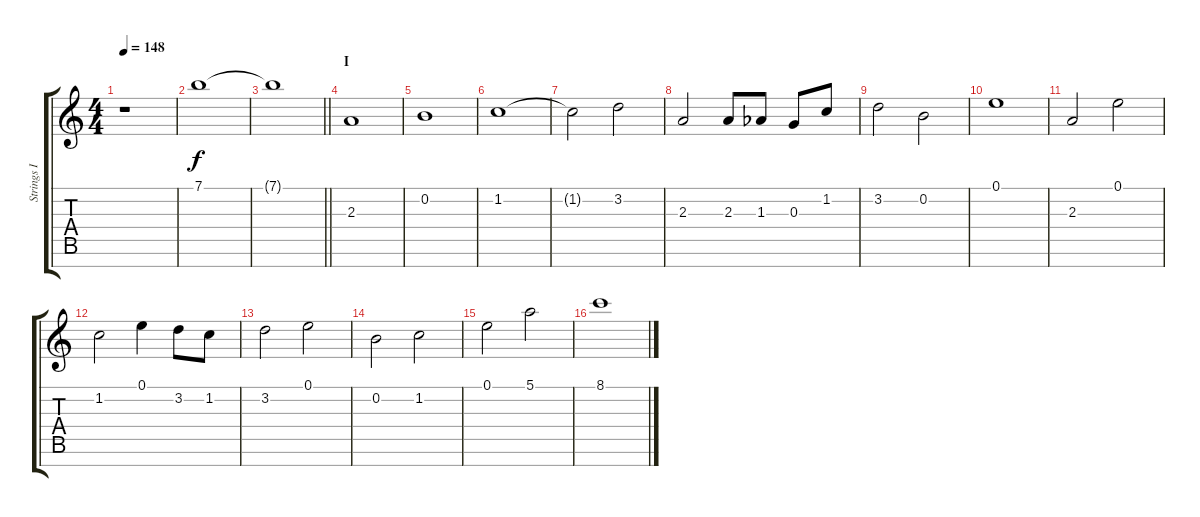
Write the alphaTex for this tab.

\track ("Strings I" "Strings I") {instrument stringensemble1}
\staff {score tabs}
\tuning (E5 B4 G4 D4 A3 E3 B2) {hide}
\ts (4 4)
\tempo 148
\clef g2
\ks c
r.1{dy f} |
7.1.1 |
\barLineRight lightlight
7.1{t}.1 |
\section ("" "I")
2.3.1 |
0.2.1 |
1.2.1 |
1.2{t}.2 3.2.2 |
2.3.2 2.3.8 1.3{acc b}.8 0.3.8 1.2.8 |
3.2.2 0.2.2 |
0.1.1 |
2.3.2 0.1.2 |
1.2.2 0.1.4 3.2.8 1.2.8 |
3.2.2 0.1.2 |
0.2.2 1.2.2 |
0.1.2 5.1.2 |
8.1.1
